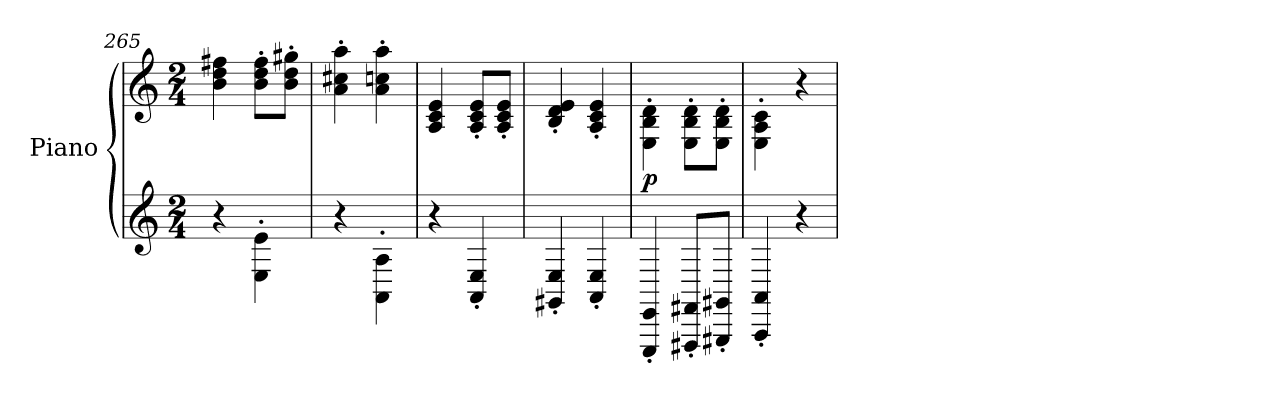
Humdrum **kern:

**kern	**kern	**dynam
*part1	*part1	*part1
*staff2	*staff1	*staff1/2
*I"Piano	*	*
*I'Pno	*	*
*clefG2	*clefG2	*
*k[]	*k[]	*
*M2/4	*M2/4	*
=265	=265	=265
4r	4b\ 4dd\ 4ff#X\	.
4E\' 4e\'	8b\' 8dd\' 8ff#\'L	.
.	8b\' 8dd\' 8gg#X\'J	.
=266	=266	=266
4r	4a\' 4cc#X\' 4aa\'	.
4AA\' 4A\'	4a\' 4ccn\' 4aa\'	.
=267	=267	=267
4r	4A/ 4c/ 4e/	.
4AA/' 4E/'	8A/' 8c/' 8e/'L	.
.	8A/' 8c/' 8e/'J	.
=268	=268	=268
4GG#X/' 4E/'	4B/' 4d/' 4e/'	.
4AA/' 4E/'	4A/' 4c/' 4e/'	.
!!LO:LB:g=z
=269	=269	=269
!	!	!LO:DY:b
4EEE/' 4EE/'	4E\' 4B\' 4d\'	p
8FFF#X/' 8FF#X/'L	8E\' 8B\' 8d\'L	.
8GGG#X/' 8GG#X/'J	8E\' 8B\' 8d\'J	.
=270	=270	=270
4AAA/' 4AA/'	4E\' 4A\' 4c\'	.
4r	4r	.
=	=	=
*-	*-	*-
